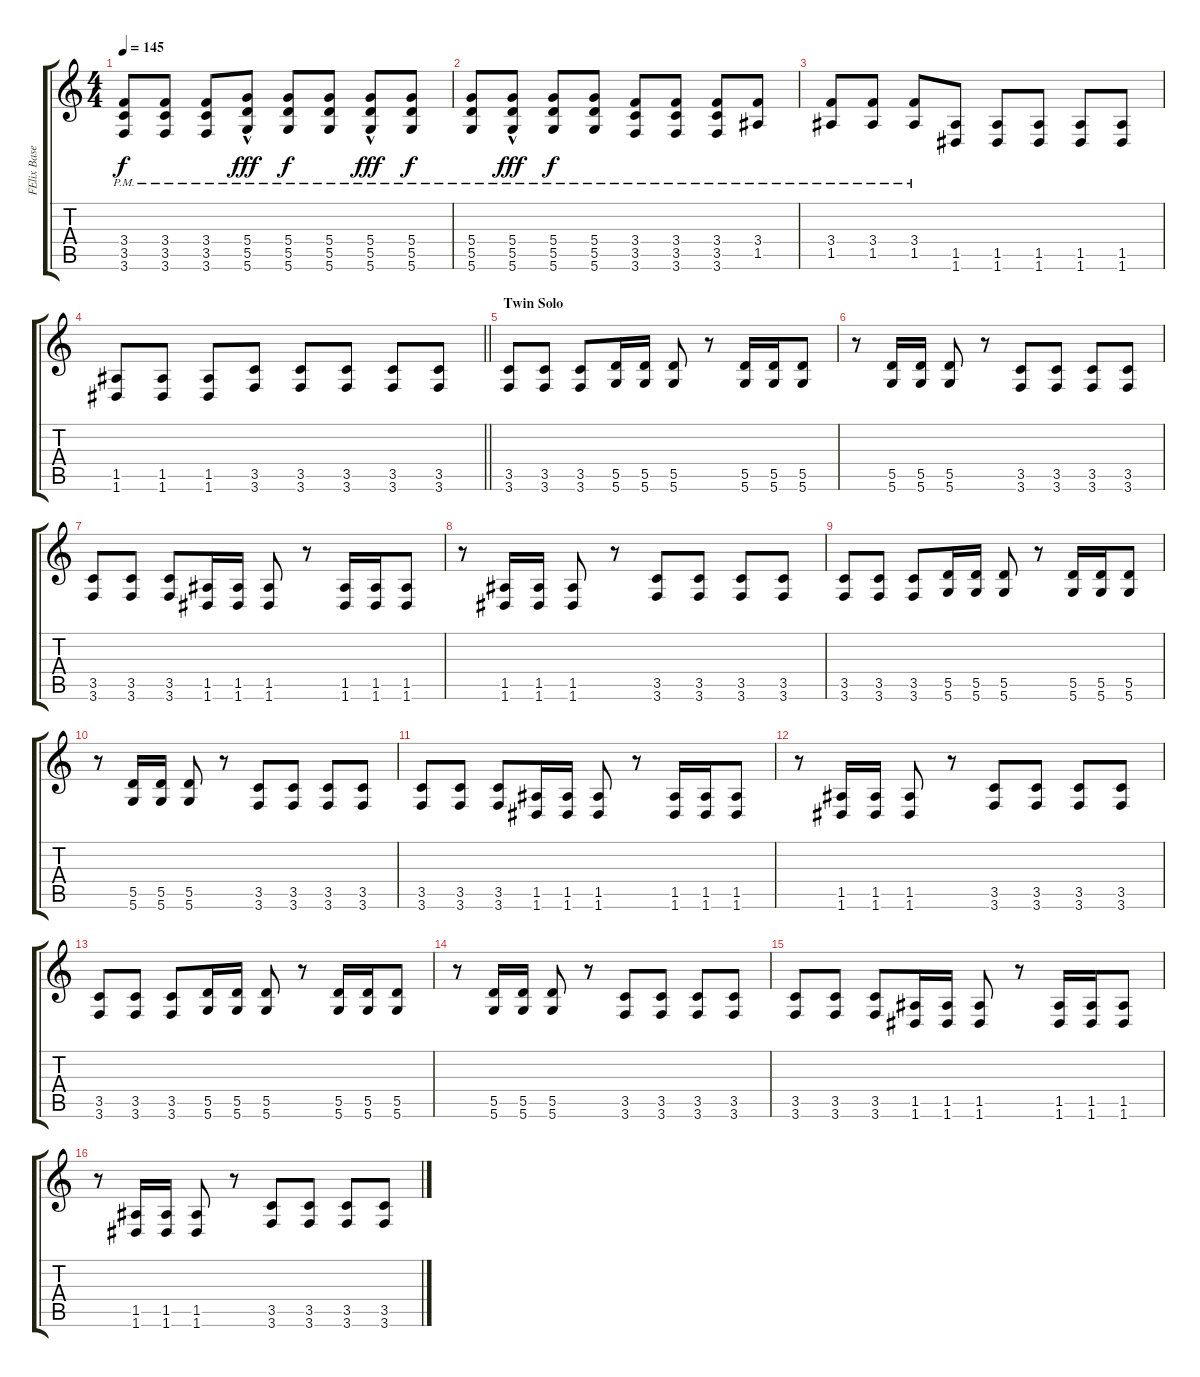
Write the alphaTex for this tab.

\track ("FElix Base" "FElix Base") {instrument distortionguitar}
\staff {score tabs}
\tuning (E4 B3 G3 D3 A2 D2) {hide}
\ts (4 4)
\tempo 145
\clef g2
\ks c
(3.4{pm} 3.5{pm} 3.6{pm}).8{dy f} (3.4{pm} 3.5{pm} 3.6{pm}).8 (3.4{pm} 3.5{pm} 3.6{pm}).8 (5.4{hac pm} 5.5{hac pm} 5.6{hac pm}).8{dy fff} (5.4{pm} 5.5{pm} 5.6{pm}).8{dy f} (5.4{pm} 5.5{pm} 5.6{pm}).8 (5.4{hac pm} 5.5{hac pm} 5.6{hac pm}).8{dy fff} (5.4{pm} 5.5{pm} 5.6{pm}).8{dy f} |
(5.4{pm} 5.5{pm} 5.6{pm}).8 (5.4{hac pm} 5.5{hac pm} 5.6{hac pm}).8{dy fff} (5.4{pm} 5.5{pm} 5.6{pm}).8{dy f} (5.4{pm} 5.5{pm} 5.6{pm}).8 (3.4{pm} 3.5{pm} 3.6{pm}).8 (3.4{pm} 3.5{pm} 3.6{pm}).8 (3.4{pm} 3.5{pm} 3.6{pm}).8 (3.4{pm} 1.5{pm}).8 |
(3.4{pm} 1.5{pm}).8 (3.4{pm} 1.5{pm}).8 (3.4{pm} 1.5{pm}).8 (1.5 1.6).8 (1.5 1.6).8 (1.5 1.6).8 (1.5 1.6).8 (1.5 1.6).8 |
\barLineRight lightlight
(1.5 1.6).8 (1.5 1.6).8 (1.5 1.6).8 (3.5 3.6).8 (3.5 3.6).8 (3.5 3.6).8 (3.5 3.6).8 (3.5 3.6).8 |
\section ("" "Twin Solo")
(3.5 3.6).8 (3.5 3.6).8 (3.5 3.6).8 (5.5 5.6).16 (5.5 5.6).16 (5.5 5.6).8 r.8 (5.5 5.6).16 (5.5 5.6).16 (5.5 5.6).8 |
r.8 (5.5 5.6).16 (5.5 5.6).16 (5.5 5.6).8 r.8 (3.5 3.6).8 (3.5 3.6).8 (3.5 3.6).8 (3.5 3.6).8 |
(3.5 3.6).8 (3.5 3.6).8 (3.5 3.6).8 (1.5 1.6).16 (1.5 1.6).16 (1.5 1.6).8 r.8 (1.5 1.6).16 (1.5 1.6).16 (1.5 1.6).8 |
r.8 (1.5 1.6).16 (1.5 1.6).16 (1.5 1.6).8 r.8 (3.5 3.6).8 (3.5 3.6).8 (3.5 3.6).8 (3.5 3.6).8 |
(3.5 3.6).8 (3.5 3.6).8 (3.5 3.6).8 (5.5 5.6).16 (5.5 5.6).16 (5.5 5.6).8 r.8 (5.5 5.6).16 (5.5 5.6).16 (5.5 5.6).8 |
r.8 (5.5 5.6).16 (5.5 5.6).16 (5.5 5.6).8 r.8 (3.5 3.6).8 (3.5 3.6).8 (3.5 3.6).8 (3.5 3.6).8 |
(3.5 3.6).8 (3.5 3.6).8 (3.5 3.6).8 (1.5 1.6).16 (1.5 1.6).16 (1.5 1.6).8 r.8 (1.5 1.6).16 (1.5 1.6).16 (1.5 1.6).8 |
r.8 (1.5 1.6).16 (1.5 1.6).16 (1.5 1.6).8 r.8 (3.5 3.6).8 (3.5 3.6).8 (3.5 3.6).8 (3.5 3.6).8 |
(3.5 3.6).8 (3.5 3.6).8 (3.5 3.6).8 (5.5 5.6).16 (5.5 5.6).16 (5.5 5.6).8 r.8 (5.5 5.6).16 (5.5 5.6).16 (5.5 5.6).8 |
r.8 (5.5 5.6).16 (5.5 5.6).16 (5.5 5.6).8 r.8 (3.5 3.6).8 (3.5 3.6).8 (3.5 3.6).8 (3.5 3.6).8 |
(3.5 3.6).8 (3.5 3.6).8 (3.5 3.6).8 (1.5 1.6).16 (1.5 1.6).16 (1.5 1.6).8 r.8 (1.5 1.6).16 (1.5 1.6).16 (1.5 1.6).8 |
r.8 (1.5 1.6).16 (1.5 1.6).16 (1.5 1.6).8 r.8 (3.5 3.6).8 (3.5 3.6).8 (3.5 3.6).8 (3.5 3.6).8
